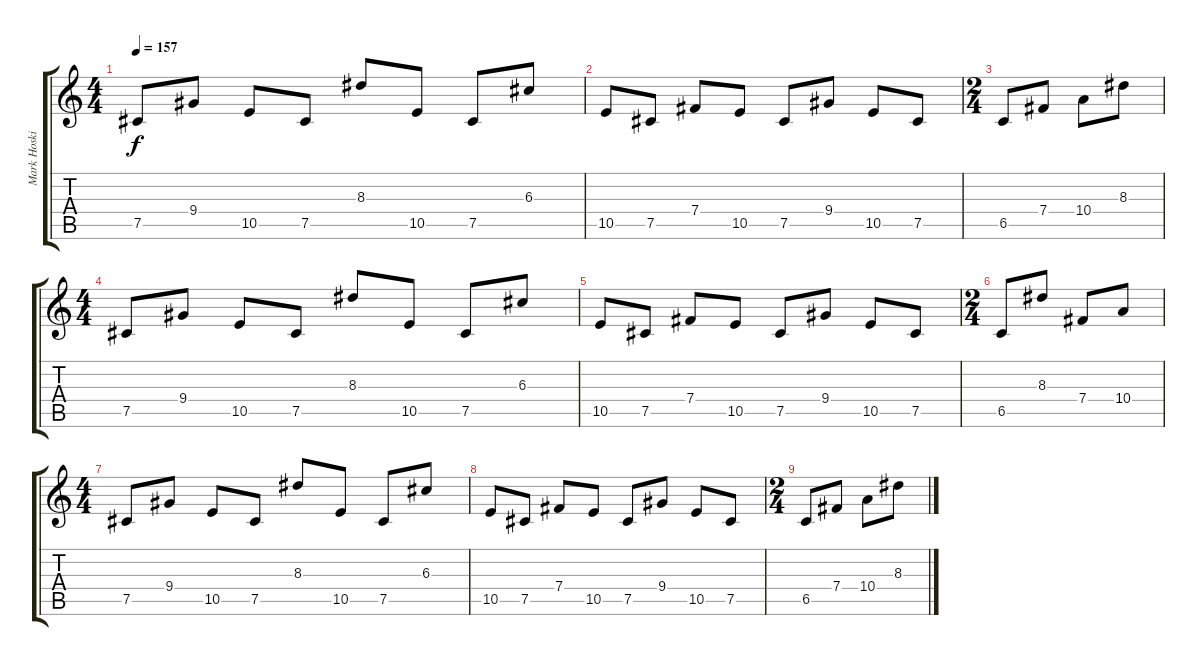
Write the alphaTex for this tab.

\track ("Mark Hosking" "Mark Hoski") {instrument distortionguitar}
\staff {score tabs}
\tuning (E4 B3 G3 B2 Gb2 B1) {hide}
\ts (4 4)
\tempo 157
\clef g2
\ks c
7.5.8{dy f} 9.4.8 10.5.8 7.5.8 8.3.8 10.5.8 7.5.8 6.3.8 |
10.5.8 7.5.8 7.4.8 10.5.8 7.5.8 9.4.8 10.5.8 7.5.8 |
\ts (2 4)
6.5.8 7.4.8 10.4.8 8.3.8 |
\ts (4 4)
7.5.8 9.4.8 10.5.8 7.5.8 8.3.8 10.5.8 7.5.8 6.3.8 |
10.5.8 7.5.8 7.4.8 10.5.8 7.5.8 9.4.8 10.5.8 7.5.8 |
\ts (2 4)
6.5.8 8.3.8 7.4.8 10.4.8 |
\ts (4 4)
7.5.8 9.4.8 10.5.8 7.5.8 8.3.8 10.5.8 7.5.8 6.3.8 |
10.5.8 7.5.8 7.4.8 10.5.8 7.5.8 9.4.8 10.5.8 7.5.8 |
\ts (2 4)
6.5.8 7.4.8 10.4.8 8.3.8
